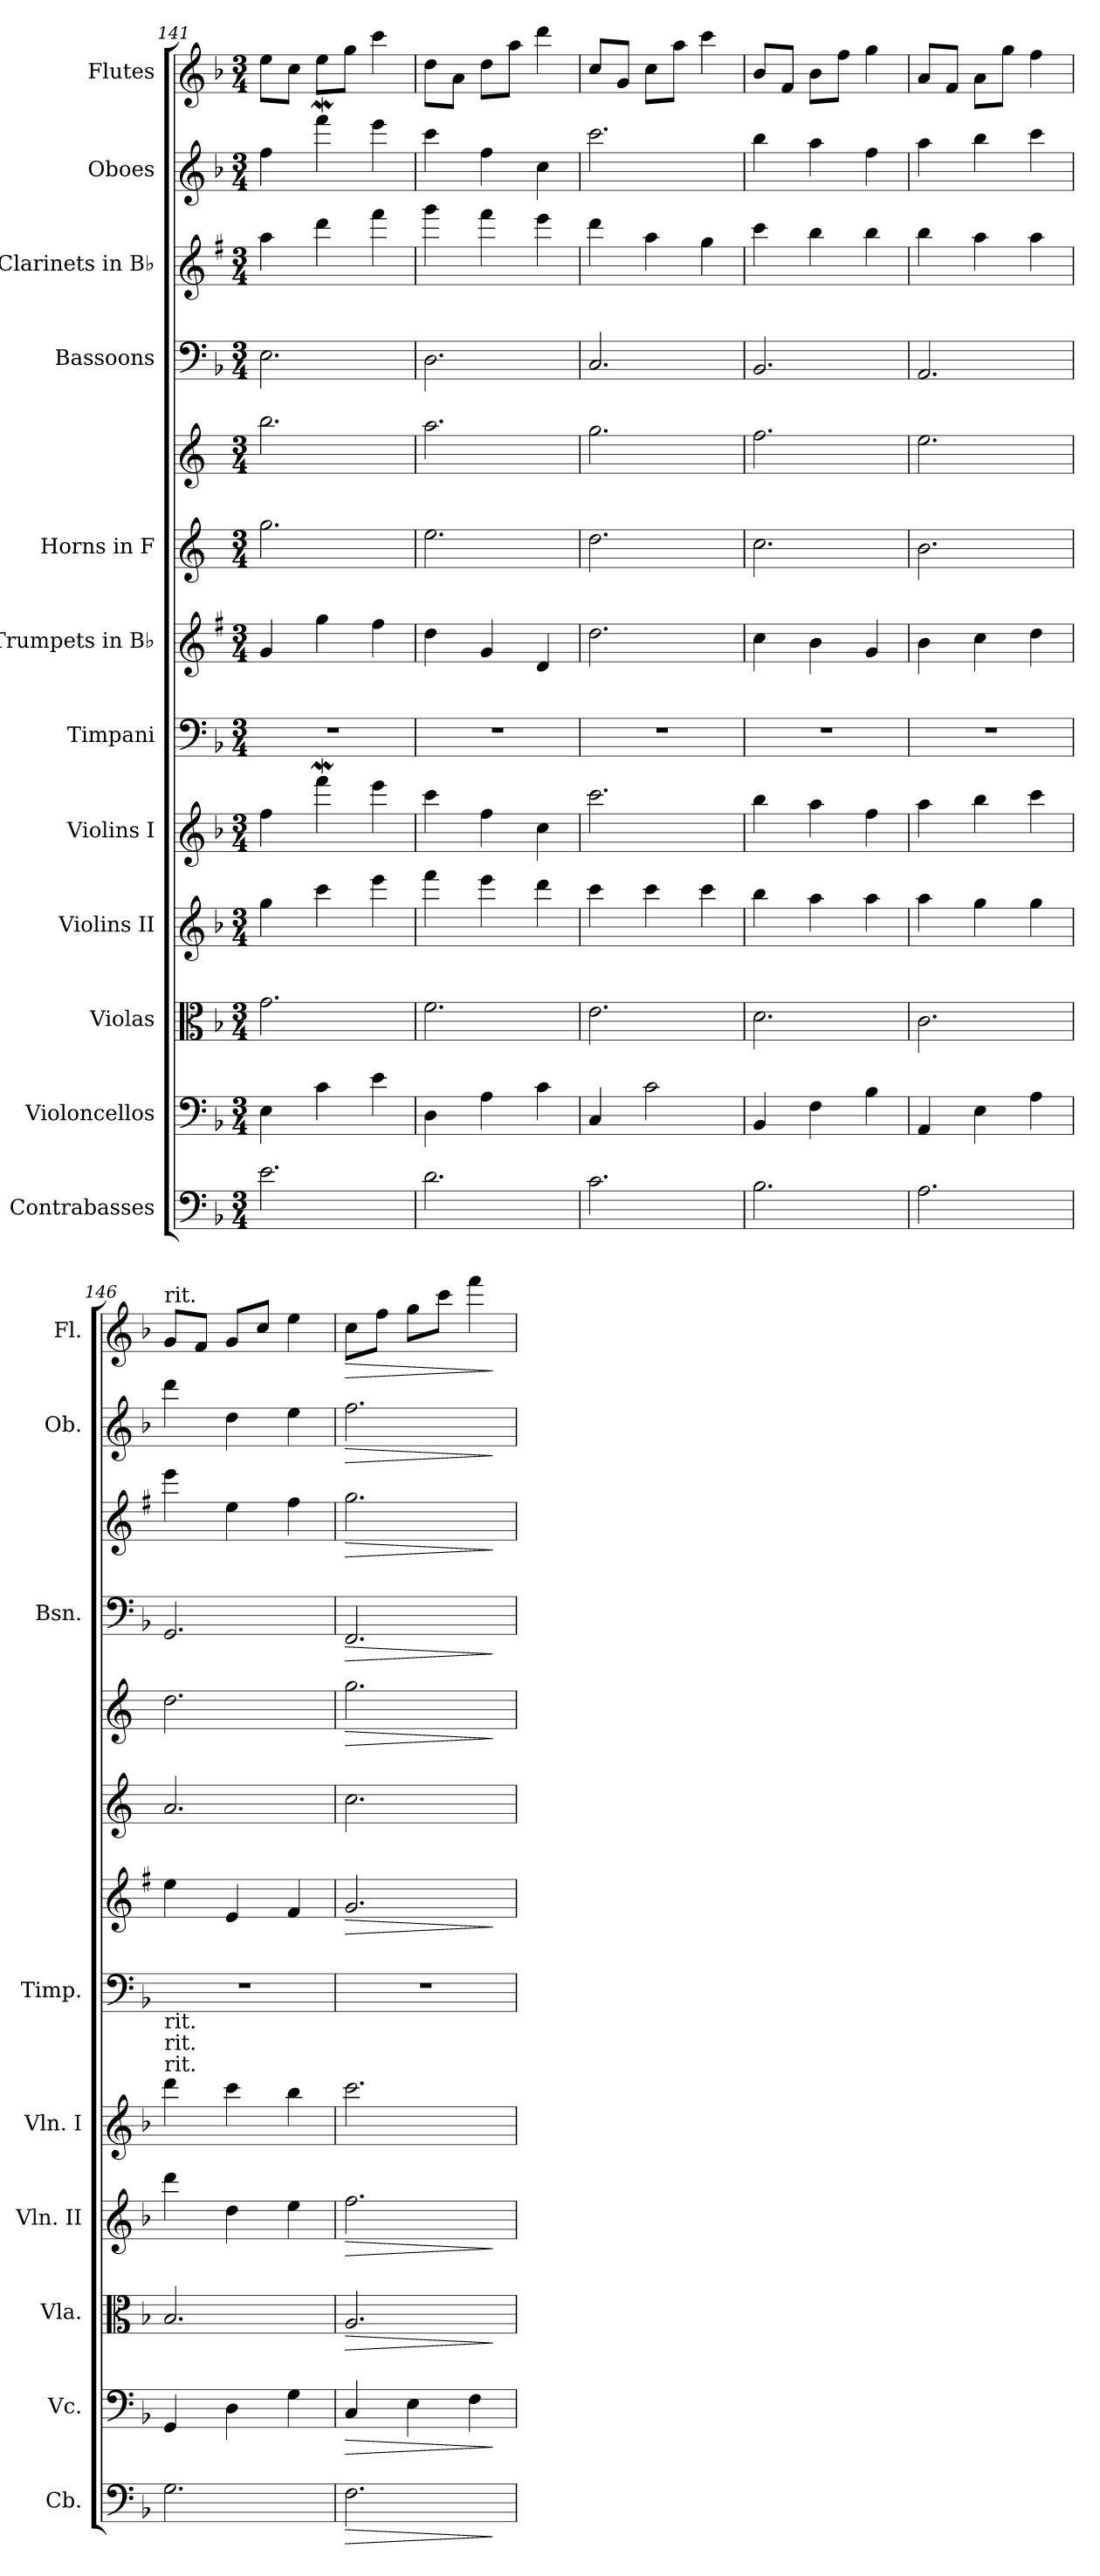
**kern	**dynam	**kern	**dynam	**kern	**dynam	**kern	**dynam	**kern	**kern	**kern	**dynam	**kern	**kern	**dynam	**kern	**dynam	**kern	**dynam	**kern	**dynam	**kern	**dynam
*part12	*part12	*part11	*part11	*part10	*part10	*part9	*part9	*part8	*part7	*part6	*part6	*part5	*part5	*part5	*part4	*part4	*part3	*part3	*part2	*part2	*part1	*part1
*staff13	*staff13	*staff12	*staff12	*staff11	*staff11	*staff10	*staff10	*staff9	*staff8	*staff7	*staff7	*staff6	*staff5	*staff5/6	*staff4	*staff4	*staff3	*staff3	*staff2	*staff2	*staff1	*staff1
*I"Contrabasses	*	*I"Violoncellos	*	*I"Violas	*	*I"Violins II	*	*I"Violins I	*I"Timpani	*I"Trumpets in B♭	*	*I"Horns in F	*	*	*I"Bassoons	*	*I"Clarinets in B♭	*	*I"Oboes	*	*I"Flutes	*
*I'Cb.	*	*I'Vc.	*	*I'Vla.	*	*I'Vln. II	*	*I'Vln. I	*I'Timp.	*	*	*	*	*	*I'Bsn.	*	*	*	*I'Ob.	*	*I'Fl.	*
*clefF4	*	*clefF4	*	*clefC3	*	*clefG2	*	*clefG2	*clefF4	*clefG2	*	*clefG2	*clefG2	*	*clefF4	*	*clefG2	*	*clefG2	*	*clefG2	*
*ITrd7c12	*	*	*	*	*	*	*	*	*	*ITrd1c2	*	*ITrd4c7	*ITrd4c7	*	*	*	*ITrd1c2	*	*	*	*	*
*k[b-]	*	*k[b-]	*	*k[b-]	*	*k[b-]	*	*k[b-]	*k[b-]	*k[b-]	*	*k[b-]	*k[b-]	*	*k[b-]	*	*k[b-]	*	*k[b-]	*	*k[b-]	*
*M3/4	*	*M3/4	*	*M3/4	*	*M3/4	*	*M3/4	*M3/4	*M3/4	*	*M3/4	*M3/4	*	*M3/4	*	*M3/4	*	*M3/4	*	*M3/4	*
=141	=141	=141	=141	=141	=141	=141	=141	=141	=141	=141	=141	=141	=141	=141	=141	=141	=141	=141	=141	=141	=141	=141
2.E\	.	4E\	.	2.g\	.	4gg\	.	4ff\	2.r	4f/	.	2.cc\	2.ee\	.	2.E\	.	4gg\	.	4ff\	.	8ee\L	.
.	.	.	.	.	.	.	.	.	.	.	.	.	.	.	.	.	.	.	.	.	8cc\J	.
.	.	4c\	.	.	.	4ccc\	.	4fffw\	.	4ff\	.	.	.	.	.	.	4ccc\	.	4fffw\	.	8ee\L	.
.	.	.	.	.	.	.	.	.	.	.	.	.	.	.	.	.	.	.	.	.	8gg\J	.
.	.	4e\	.	.	.	4eee\	.	4eee\	.	4ee\	.	.	.	.	.	.	4eee\	.	4eee\	.	4ccc\	.
=142	=142	=142	=142	=142	=142	=142	=142	=142	=142	=142	=142	=142	=142	=142	=142	=142	=142	=142	=142	=142	=142	=142
2.D\	.	4D\	.	2.f\	.	4fff\	.	4ccc\	2.r	4cc\	.	2.a\	2.dd\	.	2.D\	.	4fff\	.	4ccc\	.	8dd\L	.
.	.	.	.	.	.	.	.	.	.	.	.	.	.	.	.	.	.	.	.	.	8a\J	.
.	.	4A\	.	.	.	4eee\	.	4ff\	.	4f/	.	.	.	.	.	.	4eee\	.	4ff\	.	8dd\L	.
.	.	.	.	.	.	.	.	.	.	.	.	.	.	.	.	.	.	.	.	.	8aa\J	.
.	.	4c\	.	.	.	4ddd\	.	4cc\	.	4c/	.	.	.	.	.	.	4ddd\	.	4cc\	.	4ddd\	.
=143	=143	=143	=143	=143	=143	=143	=143	=143	=143	=143	=143	=143	=143	=143	=143	=143	=143	=143	=143	=143	=143	=143
2.C\	.	4C/	.	2.e\	.	4ccc\	.	2.ccc\	2.r	2.cc\	.	2.g\	2.cc\	.	2.C/	.	4ccc\	.	2.ccc\	.	8cc/L	.
.	.	.	.	.	.	.	.	.	.	.	.	.	.	.	.	.	.	.	.	.	8g/J	.
.	.	2c\	.	.	.	4ccc\	.	.	.	.	.	.	.	.	.	.	4gg\	.	.	.	8cc\L	.
.	.	.	.	.	.	.	.	.	.	.	.	.	.	.	.	.	.	.	.	.	8aa\J	.
.	.	.	.	.	.	4ccc\	.	.	.	.	.	.	.	.	.	.	4ff\	.	.	.	4ccc\	.
!!LO:PB:g=z
=144	=144	=144	=144	=144	=144	=144	=144	=144	=144	=144	=144	=144	=144	=144	=144	=144	=144	=144	=144	=144	=144	=144
2.BB-\	.	4BB-/	.	2.d\	.	4bb-\	.	4bb-\	2.r	4b-\	.	2.f\	2.b-\	.	2.BB-/	.	4bb-\	.	4bb-\	.	8b-/L	.
.	.	.	.	.	.	.	.	.	.	.	.	.	.	.	.	.	.	.	.	.	8f/J	.
.	.	4F\	.	.	.	4aa\	.	4aa\	.	4a\	.	.	.	.	.	.	4aa\	.	4aa\	.	8b-\L	.
.	.	.	.	.	.	.	.	.	.	.	.	.	.	.	.	.	.	.	.	.	8ff\J	.
.	.	4B-\	.	.	.	4aa\	.	4ff\	.	4f/	.	.	.	.	.	.	4aa\	.	4ff\	.	4gg\	.
=145	=145	=145	=145	=145	=145	=145	=145	=145	=145	=145	=145	=145	=145	=145	=145	=145	=145	=145	=145	=145	=145	=145
2.AA\	.	4AA/	.	2.c\	.	4aa\	.	4aa\	2.r	4a\	.	2.e\	2.a\	.	2.AA/	.	4aa\	.	4aa\	.	8a/L	.
.	.	.	.	.	.	.	.	.	.	.	.	.	.	.	.	.	.	.	.	.	8f/J	.
.	.	4E\	.	.	.	4gg\	.	4bb-\	.	4b-\	.	.	.	.	.	.	4gg\	.	4bb-\	.	8a\L	.
.	.	.	.	.	.	.	.	.	.	.	.	.	.	.	.	.	.	.	.	.	8gg\J	.
.	.	4A\	.	.	.	4gg\	.	4ccc\	.	4cc\	.	.	.	.	.	.	4gg\	.	4ccc\	.	4ff\	.
=146	=146	=146	=146	=146	=146	=146	=146	=146	=146	=146	=146	=146	=146	=146	=146	=146	=146	=146	=146	=146	=146	=146
!	!	!	!	!	!	!	!	!	!	!	!	!	!	!	!	!	!	!	!	!	!LO:TX:a:t=rit.	!
!	!	!	!	!	!	!	!	!LO:TX:a:t=rit.	!	!	!	!	!	!	!	!	!	!	!	!	!	!
!	!	!	!	!	!	!	!	!LO:TX:a:t=rit.	!	!	!	!	!	!	!	!	!	!	!	!	!	!
!	!	!	!	!	!	!	!	!LO:TX:a:t=rit.	!	!	!	!	!	!	!	!	!	!	!	!	!	!
2.GG\	.	4GG/	.	2.B-/	.	4ddd\	.	4ddd\	2.r	4dd\	.	2.d/	2.g\	.	2.GG/	.	4ddd\	.	4ddd\	.	8g/L	.
.	.	.	.	.	.	.	.	.	.	.	.	.	.	.	.	.	.	.	.	.	8f/J	.
.	.	4D\	.	.	.	4dd\	.	4ccc\	.	4d/	.	.	.	.	.	.	4dd\	.	4dd\	.	8g/L	.
.	.	.	.	.	.	.	.	.	.	.	.	.	.	.	.	.	.	.	.	.	8cc/J	.
.	.	4G\	.	.	.	4ee\	.	4bb-\	.	4e/	.	.	.	.	.	.	4ee\	.	4ee\	.	4ee\	.
=147	=147	=147	=147	=147	=147	=147	=147	=147	=147	=147	=147	=147	=147	=147	=147	=147	=147	=147	=147	=147	=147	=147
!	!LO:HP:b	!	!LO:HP:b	!	!LO:HP:b	!	!LO:HP:b	!	!	!	!LO:HP:b	!	!	!LO:HP:b	!	!LO:HP:b	!	!LO:HP:b	!	!LO:HP:b	!	!LO:HP:b
2.FF\	>	4C/	>	2.A/	>	2.ff\	>	2.ccc\	2.r	2.f/	>	2.f\	2.cc\	>	2.FF/	>	2.ff\	>	2.ff\	>	8cc\L	>
.	.	.	.	.	.	.	.	.	.	.	.	.	.	.	.	.	.	.	.	.	8ff\J	.
.	.	4E\	.	.	.	.	.	.	.	.	.	.	.	.	.	.	.	.	.	.	8gg\L	.
.	.	.	.	.	.	.	.	.	.	.	.	.	.	.	.	.	.	.	.	.	8ccc\J	.
.	.	4F\	.	.	.	.	.	.	.	.	.	.	.	.	.	.	.	.	.	.	4fff\	.
.	]	.	]	.	]	.	]	.	.	.	]	.	.	]	.	]	.	]	.	]	.	]
=	=	=	=	=	=	=	=	=	=	=	=	=	=	=	=	=	=	=	=	=	=	=
*-	*-	*-	*-	*-	*-	*-	*-	*-	*-	*-	*-	*-	*-	*-	*-	*-	*-	*-	*-	*-	*-	*-
